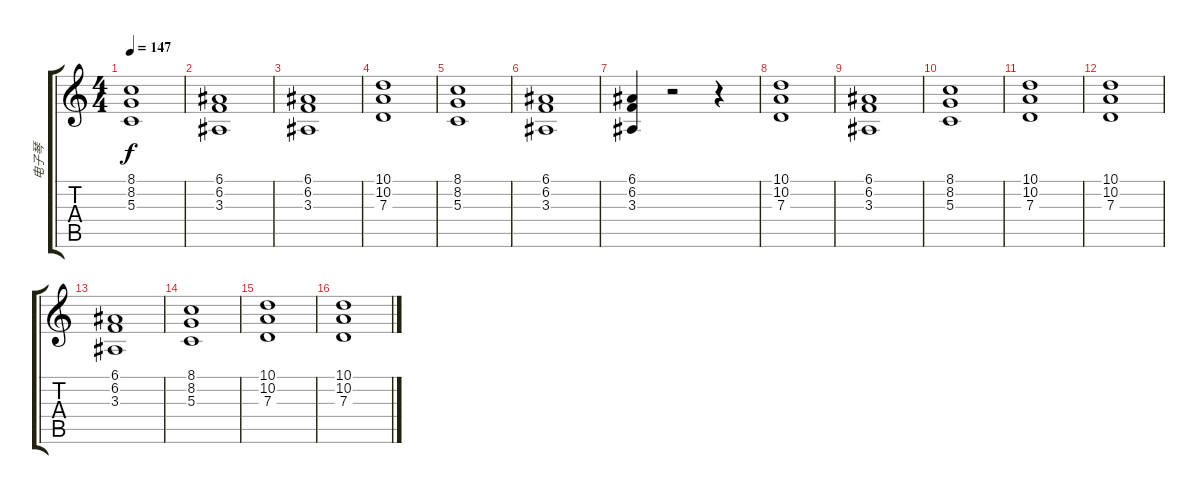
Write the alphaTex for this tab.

\track ("电子琴" "电子琴") {instrument stringensemble1}
\staff {score tabs}
\tuning (E4 B3 G3 D3 A2 E2) {hide}
\ts (4 4)
\tempo 147
\clef g2
\ks c
(8.1 8.2 5.3).1{dy f} |
(6.1 6.2 3.3).1 |
(6.1 6.2 3.3).1 |
(10.1 10.2 7.3).1 |
(8.1 8.2 5.3).1 |
(6.1 6.2 3.3).1 |
(6.1 6.2 3.3).4 r.2 r.4 |
(10.1 10.2 7.3).1 |
(6.1 6.2 3.3).1 |
(8.1 8.2 5.3).1 |
(10.1 10.2 7.3).1 |
(10.1 10.2 7.3).1 |
(6.1 6.2 3.3).1 |
(8.1 8.2 5.3).1 |
(10.1 10.2 7.3).1 |
(10.1 10.2 7.3).1
